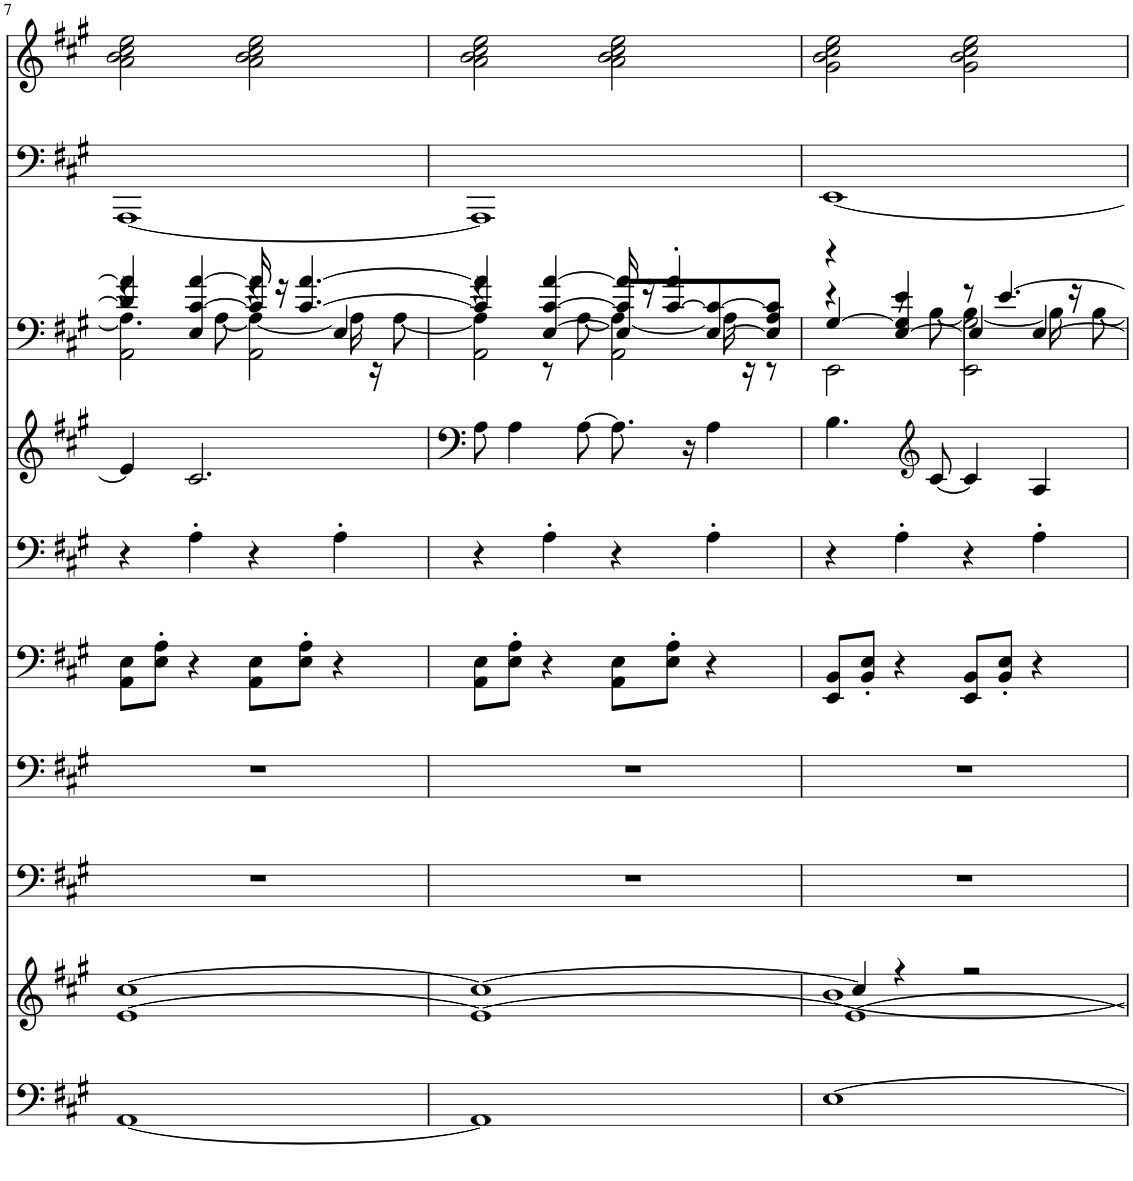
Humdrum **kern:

**kern	**kern	**kern	**kern	**kern	**kern	**kern	**kern	**kern	**kern
*part10	*part9	*part8	*part7	*part6	*part5	*part4	*part3	*part2	*part1
*staff10	*staff9	*staff8	*staff7	*staff6	*staff5	*staff4	*staff3	*staff2	*staff1
*I"Strings 1	*I"Strings 1	*I"Voice Oohs	*I"Voice Oohs	*I"Muted Guitar	*I"GtrFret Noise	*I"Tenor Sax	*I"Jazz Guitar	*I"Fingered Bass	*I"Grand Piano, aud_mb1341
*I'Str	*I'Str	*I'V	*I'V	*	*	*I'T Sax	*	*	*I'Pno
!!LO:PB:g=z
*clefF4	*clefG2	*clefF4	*clefF4	*clefF4	*clefF4	*clefG2	*clefF4	*clefF4	*clefG2
*	*	*	*	*	*	*Trd8c14	*	*	*
*k[f#c#g#]	*k[f#c#g#]	*k[f#c#g#]	*k[f#c#g#]	*k[f#c#g#]	*k[f#c#g#]	*k[f#c#g#]	*k[f#c#g#]	*k[f#c#g#]	*k[f#c#g#]
*M4/4	*M4/4	*M4/4	*M4/4	*M4/4	*M4/4	*M4/4	*M4/4	*M4/4	*M4/4
=7	=7	=7	=7	=7	=7	=7	=7	=7	=7
*	*^	*	*	*	*	*	*^	*	*
*	*	*	*	*	*	*	*	*	*^	*	*
*	*	*	*	*	*	*	*	*	*	*^	*	*
[1AA	[1cc#	[1e	1r	1r	8AA\ 8E\L	4r	4e/]	4d/] 4a/]	2AA\	4r	4.A\]	[1AAA	2a\ 2b\ 2cc#\ 2ee\
.	.	.	.	.	8E\' 8A\'J	.	.	.	.	.	.	.	.
.	.	.	.	.	4r	4A'\	2.c#/	[4c#/ [4a/	.	4E/	.	.	.
.	.	.	.	.	.	.	.	.	.	.	[8A\	.	.
.	.	.	.	.	8AA\ 8E\L	4r	.	16c#/] 16a/]	2AA\	4r	4A\_	.	2a\ 2b\ 2cc#\ 2ee\
.	.	.	.	.	.	.	.	16r	.	.	.	.	.
.	.	.	.	.	8E\' 8A\'J	.	.	[4.c#/ [4.a/	.	.	.	.	.
.	.	.	.	.	4r	4A'\	.	.	.	4E/	16A\]	.	.
.	.	.	.	.	.	.	.	.	.	.	16r	.	.
.	.	.	.	.	.	.	.	.	.	.	[8A\	.	.
=8	=8	=8	=8	=8	=8	=8	=8	=8	=8	=8	=8	=8	=8
1AA]	1cc#_	1e_	1r	1r	8AA\ 8E\L	4r	8A\	4c#/] 4a/]	2AA\	4r	4A\]	1AAA]	2a\ 2b\ 2cc#\ 2ee\
.	.	.	.	.	8E\' 8A\'J	.	4A\	.	.	.	.	.	.
.	.	.	.	.	4r	4A'\	.	[4c#/ [4a/	.	[4E/	8r	.	.
.	.	.	.	.	.	.	[8A\	.	.	.	[8A\	.	.
.	.	.	.	.	8AA\ 8E\L	4r	8.A\]	16c#/] 16a/]	2AA\	8E/L]	4A\_	.	2a\ 2b\ 2cc#\ 2ee\
.	.	.	.	.	.	.	.	16r	.	.	.	.	.
.	.	.	.	.	8E\' 8A\'J	.	.	4.a'/	.	[8c#/	.	.	.
.	.	.	.	.	.	.	16r	.	.	.	.	.	.
.	.	.	.	.	4r	4A'\	4A\	.	.	[8E/ 8c#/_	16A\]	.	.
.	.	.	.	.	.	.	.	.	.	.	16r	.	.
.	.	.	.	.	.	.	.	.	.	8E/] 8A/ 8c#/]J	8r	.	.
=9	=9	=9	=9	=9	=9	=9	=9	=9	=9	=9	=9	=9	=9
*	*	*^	*	*	*	*	*	*	*	*	*	*	*
[1E	4cc#/]	[1b	1e_	1r	1r	8EE/ 8BB/L	4r	4.B\	4r	4r	[4G#/	2EE\	[1EE	2g#\ 2b\ 2cc#\ 2ee\
.	.	.	.	.	.	8BB/' 8E/'J	.	.	.	.	.	.	.	.
.	4r	.	.	.	.	4r	4A'\	.	4e/	8r	[4E/ 4G#/]	.	.	.
*	*	*	*	*	*	*	*	*clefG2	*	*	*	*	*	*
.	.	.	.	.	.	.	.	[8c#/	.	[8B\	.	.	.	.
.	2r	.	.	.	.	8EE/ 8BB/L	4r	4c#/]	8r	4B\_	4E/]	2EE\ 2G#\	.	2g#\ 2b\ 2cc#\ 2ee\
.	.	.	.	.	.	8BB/' 8E/'J	.	.	[4.e/	.	.	.	.	.
.	.	.	.	.	.	4r	4A'\	4A/	.	16B\]	[4E/	.	.	.
.	.	.	.	.	.	.	.	.	.	16r	.	.	.	.
.	.	.	.	.	.	.	.	.	.	[8B\	.	.	.	.
*	*v	*v	*v	*	*	*	*	*	*v	*v	*v	*v	*	*
=	=	=	=	=	=	=	=	=	=
*-	*-	*-	*-	*-	*-	*-	*-	*-	*-
